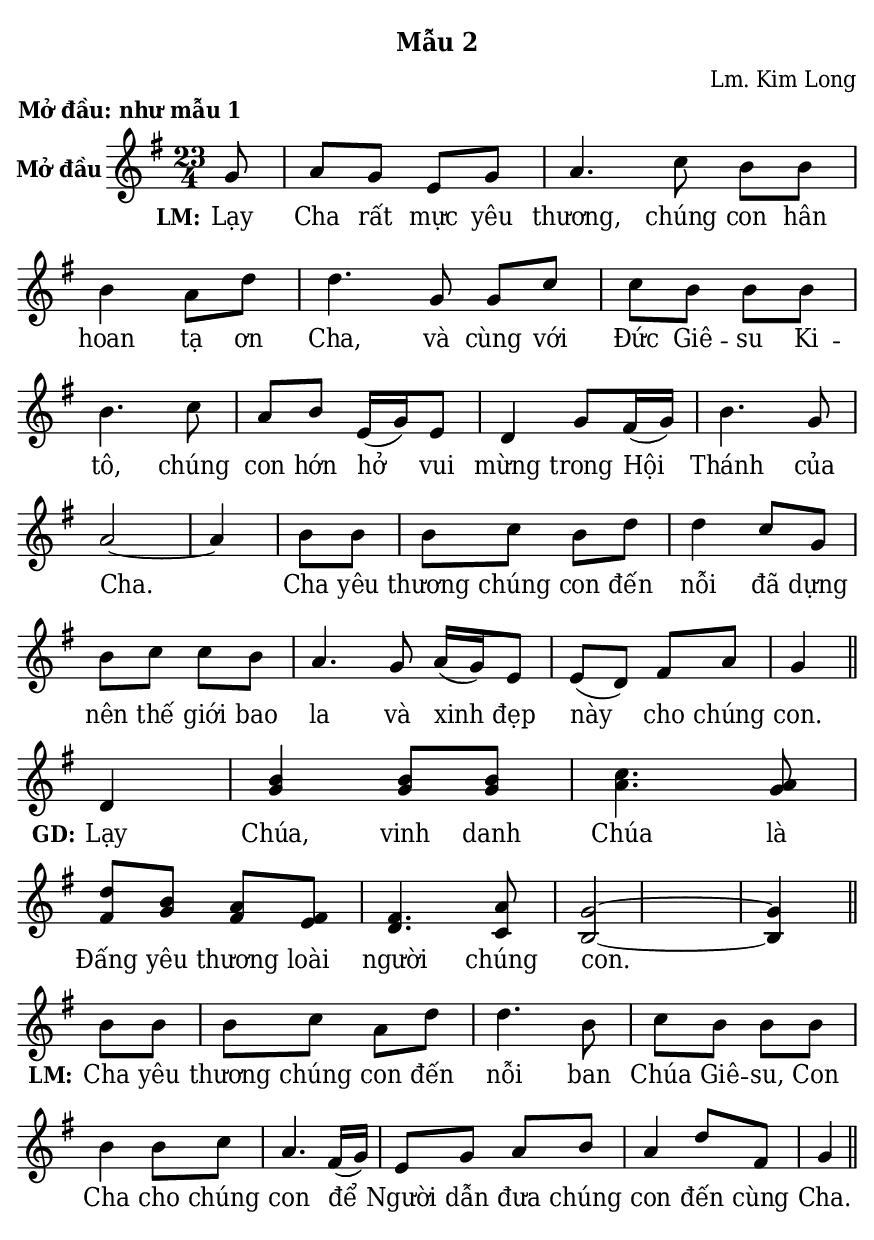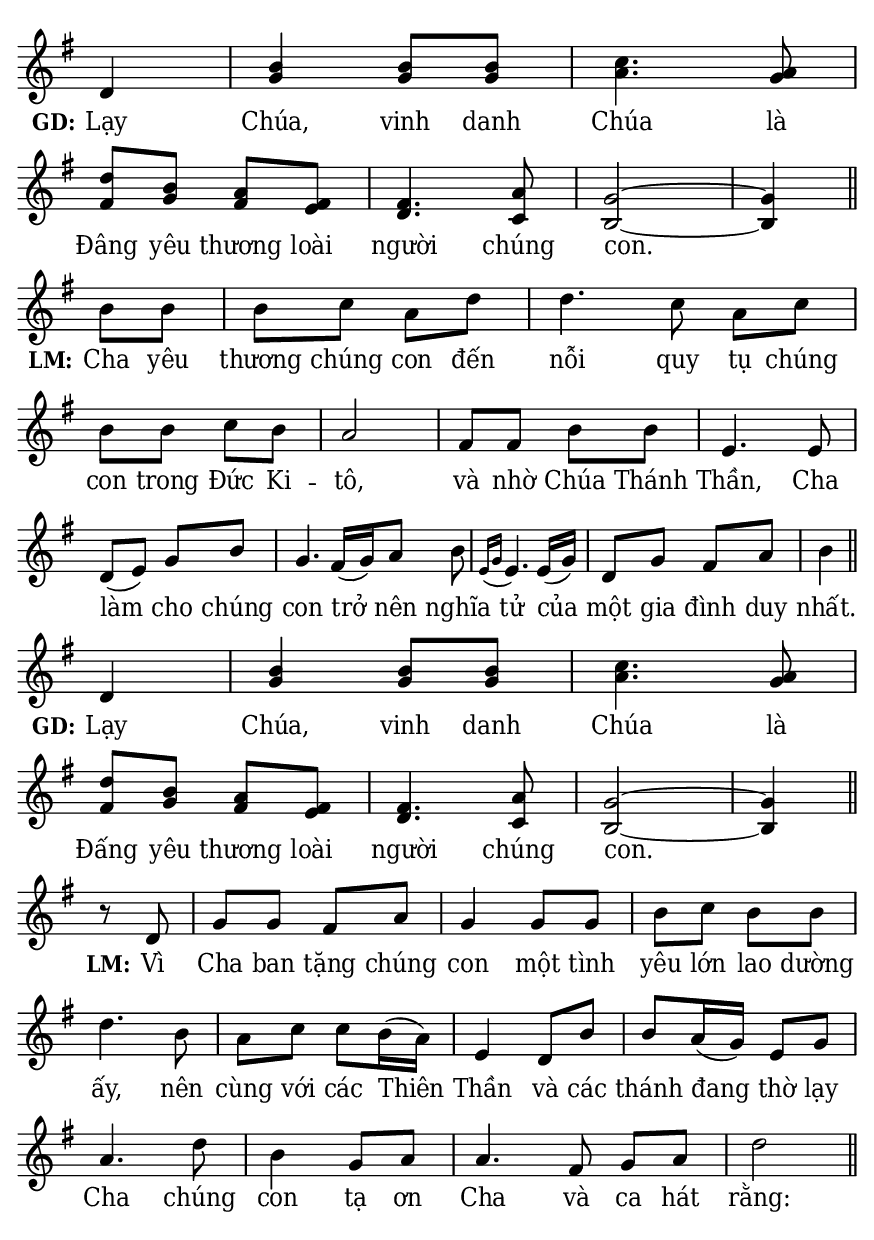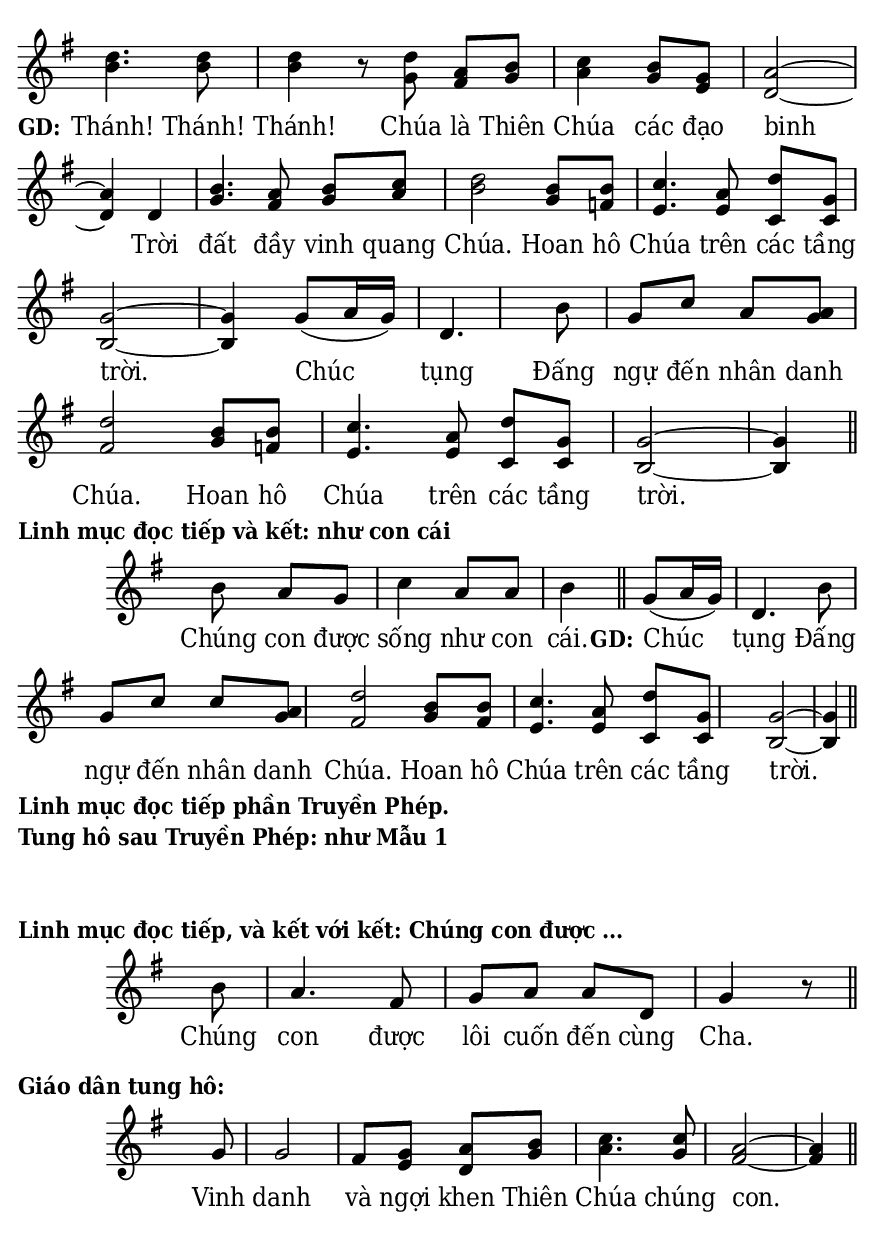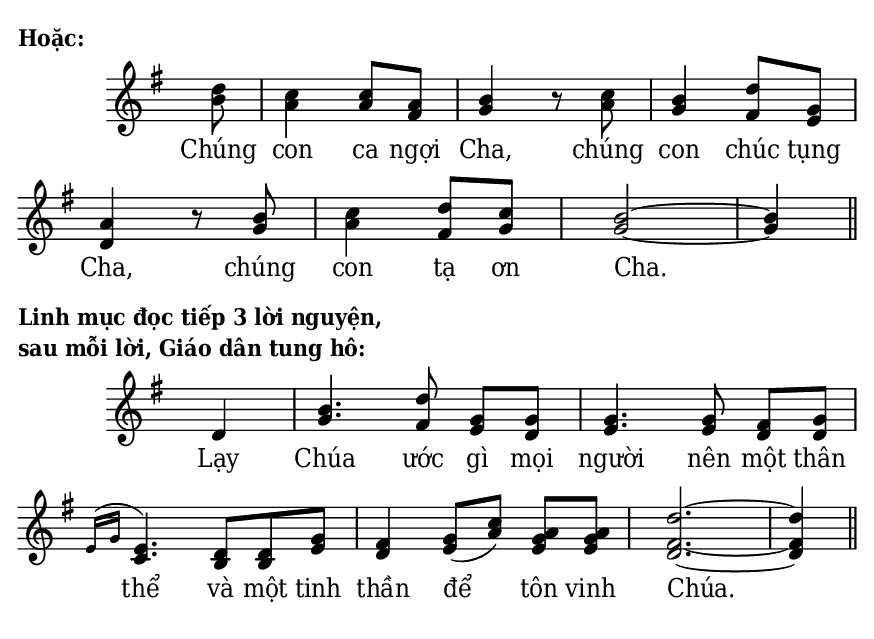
% Cài đặt chung
\version "2.22.1"
\include "english.ly"

\header {
  subsubtitle = \markup { \large \bold "Mẫu 2" }
  composer = "Lm. Kim Long"
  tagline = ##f
}

% Nhạc
nhacMauMot = \relative c'' {
  \key g \major
  \time 23/4
  \partial 8 g8 \bar "|"
  a8 [g] e [g] \bar "|"
  a4. c8 b [b] \bar "|"
  b4 a8 [d] \bar "|"
  d4. g,8 g [c] \bar "|"
  c [b] b [b] \bar "|"
  b4. c8 \bar "|"
  a [b] e,16 [(g) e8] \bar "|"
  d4 g8 [fs16 (g)] \bar "|"
  b4. g8 \bar "|"
  a2 ~ \bar "|"
  a4 b8 [b] \bar "|"
  b [c] b [d] \bar "|"
  d4 c8 [g] \bar "|"
  b [c] c [b] \bar "|"
  a4. g8 a16 [(g) e8] \bar "|"
  e ([d]) fs [a] \bar "|"
  g4 \bar "||" \break
  
  d4 \bar "|"
  <<
    {
      b'4 b8 [b] \bar "|"
      c4. a8 \bar "|"
      d [b] a [fs] \bar "|"
      fs4. a8 \bar "|"
      g2 ~ \bar "|"
      g4 \bar "||"
    }
    {
      g4 g8 [g]
      a4. g8
      fs g fs e
      d4. c8
      b2 ~
      b4
    }
  >>
  \break
  \oneVoice
  
  b'8 [b] \bar "|"
  b [c] a [d] \bar "|"
  d4. b8 \bar "|"
  c [b] b [b] \bar "|"
  b4 b8 [c] \bar "|"
  a4. fs16 ([g]) \bar "|"
  e8 [g] a [b] \bar "|"
  a4 d8 [fs,] \bar "|"
  g4 \bar "||" \break
  
  d4 \bar "|"
  <<
    {
      b'4 b8 [b] \bar "|"
      c4. a8 \bar "|"
      d [b] a [fs] \bar "|"
      fs4. a8 \bar "|"
      g2 ~ \bar "|"
      g4 \bar "||"
    }
    {
      g4 g8 [g]
      a4. g8
      fs g fs e
      d4. c8
      b2 ~
      b4
    }
  >>
  \break
  \oneVoice
  
  b'8 [b] \bar "|"
  b [c] a [d] \bar "|"
  d4. c8 a [c] \bar "|"
  b [b] c [b] \bar "|"
  a2 \bar "|"
  fs8 [fs] b [b] \bar "|"
  e,4. e8 \bar "|"
  d ([e]) g [b] \bar "|"
  g4. fs16 [(g) a8] b \bar "|"
  \slashedGrace { e,16 ([g]  } e4.) e16 ([g]) \bar "|"
  d8 [g] fs [a] \bar "|"
  b4 \bar "||" \break
  
  d,4 \bar "|"
  <<
    {
      b'4 b8 [b] \bar "|"
      c4. a8 \bar "|"
      d [b] a [fs] \bar "|"
      fs4. a8 \bar "|"
      g2 ~ \bar "|"
      g4 \bar "||"
    }
    {
      g4 g8 [g]
      a4. g8
      fs g fs e
      d4. c8
      b2 ~
      b4
    }
  >>
  \break
  \oneVoice
  
  r8 d \bar "|"
  g8 [g] fs [a] \bar "|"
  g4 g8 [g] \bar "|"
  b [c] b [b] \bar "|"
  d4. b8 \bar "|"
  a [c] c [b16 (a)] \bar "|"
  e4 d8 [b'] \bar "|"
  b [a16 (g)] e8 [g] \bar "|"
  a4. d8 \bar "|"
  b4 g8 [a] \bar "|"
  a4. fs8 g [a] \bar "|"
  d2 \bar "||" \break
  
  <<
    {
      d4. d8 \bar "|"
      d4 r8 d a [b] \bar "|"
      c4 b8 [g] \bar "|"
      a2 ~ \bar "|"
      a4 d, \bar "|"
      b'4. a8 b [c] \bar "|"
      d2 b8 [b] \bar "|"
      c4. a8 d [g,] \bar "|"
      g2 ~ \bar "|"
      g4 g8 ([a16 g]) \bar "|"
      d4. b'8 \bar "|"
      g [c] a [a] \bar "|"
      d2 b8 [b] \bar "|"
      c4. a8 d [g,] \bar "|"
      g2 ~ \bar "|"
      g4 \bar "||"
    }
    {
      b4. b8
      b4 r8 g fs g
      a4 g8 e
      d2 ~
      d4 \skip 4
      g4. fs8 g a
      b2 g8 f!
      e4. e8 c c
      b2 ~
      b4 \skip 4
      \skip 4. \skip 8
      \skip 8 \skip 8 \skip 8 g'8
      fs2 g8 f!
      e4. e8 c c
      b2 ~
      b4
    }
  >>
}

nhacMauHai = \relative c'' {
  \key g \major
  \time 2/4
  \partial 4. b8 a g |
  c4 a8 a |
  b4 \bar "||"
  g8 (a16 g) d4. b'8 |
  g c c
  <<
    {
      a |
      \time 3/4
      d2 b8 b |
      c4. a8 d [g,] |
      \time 2/4
      g2 ~ |
      g4 \bar "||"
    }
    {
      g8 |
      fs2 g8 fs |
      e4. e8 c c |
      b2 ~ |
      b4
    }
  >>
}

nhacMauBa = \relative c'' {
  \key g \major
  \time 2/4
  \partial 8 b8 |
  a4. fs8 |
  g a a d, |
  g4 r8 \bar "||"
}

nhacMauBon = \relative c'' {
  \key g \major
  \time 2/4
  \partial 8 g8 |
  g2 |
  fs8
  <<
    {
      g a b |
      c4. c8 |
      a2 ~ |
      a4 \bar "||"
    }
    {
      e8 d g |
      a4. g8 |
      fs2 ~ |
      fs4
    }
  >>
}

nhacMauNam = \relative c'' {
  \key g \major
  \time 2/4
  \partial 8
  <<
    {
      d8 |
      c4 c8 a |
      b4 r8 c |
      b4 d8 g, |
      a4 r8 b |
      a4 fs8 g |
      g2 ~ |
      g4 \bar "||"
    }
    {
      b8 |
      a4 a8 fs |
      g4 r8 a |
      g4 fs8 e |
      d4 r8 g |
      c4 d8 c |
      b2 ~ |
      b4
    }
  >>
}

nhacMauSau = \relative c' {
  \key g \major
  \time 3/4
  \partial 4 d4 |
  <<
    {
      b'4. d8 g, [g] |
      g4. g8 fs [g] |
      \slashedGrace { e16 ^(g } e4.) d8 d g |
      fs4 g8 (c) a [a] |
      d2. ~ |
      d4 \bar "||"
    }
    {
      g,4. fs8 e d |
      e4. e8 d d |
      c4. b8 b e |
      d4 e8 (a) <g e> <g e> |
      <fs d>2. ~ |
      <fs d>4
    }
  >>
}

% Lời
loiMauMot = \lyricmode {
  \set stanza = "LM:"
  Lạy Cha rất mực yêu thương, chúng con hân hoan tạ ơn Cha,
  và cùng với Đức Giê -- su Ki -- tô, chúng con hớn hở vui mừng
  trong Hội Thánh của Cha.
  Cha yêu thương chúng con đến nỗi đã dựng nên thế giới bao la
  và xinh đẹp này cho chúng con.
  \set stanza = "GD:"
  Lạy Chúa, vinh danh Chúa là Đấng yêu thương loài người chúng con.
  \set stanza = "LM:"
  Cha yêu thương chúng con đến nỗi ban Chúa Giê -- su,
  Con Cha cho chúng con để Người dẫn đưa chúng con đến cùng Cha.
  \set stanza = "GD:"
  Lạy Chúa, vinh danh Chúa là Đâng yêu thương loài người chúng con.
  \set stanza = "LM:"
  Cha yêu thương chúng con đến nỗi quy tụ chúng con
  trong Đức Ki -- tô, và nhờ Chúa Thánh Thần, Cha làm cho chúng con
  trở nên nghĩa tử của một gia đình duy nhất.
  \set stanza = "GD:"
  Lạy Chúa, vinh danh Chúa là Đấng yêu thương loài người chúng con.
  \set stanza = "LM:"
  Vì Cha ban tặng chúng con một tình yêu lớn lao dường ấy,
  nên cùng với các Thiên Thần và các thánh đang thờ lạy Cha
  chúng con tạ ơn Cha và ca hát rằng:
  \set stanza = "GD:"
  Thánh! Thánh! Thánh! Chúa là Thiên Chúa các đạo binh
  Trời đất đầy vinh quang Chúa. Hoan hô Chúa trên các tầng trời.
  Chúc tụng Đấng ngự đến nhân danh Chúa.
  Hoan hô Chúa trên các tầng trời.
}

loiMauHai = \lyricmode {
  Chúng con được sống như con cái.
  \set stanza = "GD:"
  Chúc tụng Đấng ngự đến nhân danh Chúa.
  Hoan hô Chúa trên các tầng trời.
}

loiMauBa = \lyricmode {
  Chúng con được lôi cuốn đến cùng Cha.
}

loiMauBon = \lyricmode {
  Vinh danh và ngợi khen Thiên Chúa chúng con.
}

loiMauNam = \lyricmode {
  Chúng con ca ngợi Cha, chúng con chúc tụng Cha,
  chúng con tạ ơn Cha.
}

loiMauSau = \lyricmode {
  Lạy Chúa ước gì mọi người nên một thân thể và một tinh thần
  để tôn vinh Chúa.
}

% Dàn trang
\paper {
  #(set-paper-size "a5")
  top-margin = 3\mm
  bottom-margin = 3\mm
  left-margin = 3\mm
  right-margin = 3\mm
  indent = #0
  #(define fonts
	 (make-pango-font-tree "Deja Vu Serif Condensed"
	 		       "Deja Vu Serif Condensed"
			       "Deja Vu Serif Condensed"
			       (/ 20 20)))
  print-page-number = ##f
}

\markup {
  \bold "Mở đầu: như mẫu 1"
}

\score {
  <<
    \new Staff \with {
      instrumentName = \markup { \bold "Mở đầu" }} <<
        \clef treble
        \new Voice = beSop {
          \nhacMauMot
        }
      \new Lyrics \lyricsto beSop \loiMauMot
    >>
  >>
  \layout {
    indent = 15
    \override Lyrics.LyricSpace.minimum-distance = #0.8
    \override Score.BarNumber.break-visibility = ##(#f #f #f)
    \override Score.SpacingSpanner.uniform-stretching = ##t
    \set Score.defaultBarType = ""
    \set Score.barAlways = ##t
    ragged-last = ##f
  }
}

\markup {
  %\vspace #2
  \bold "Linh mục đọc tiếp và kết: như con cái"
}

\score {
  <<
    \new Staff <<
        \clef treble
        \new Voice = beSop {
          \nhacMauHai
        }
      \new Lyrics \lyricsto beSop \loiMauHai
    >>
  >>
  \layout {
    indent = 15
    \override Staff.TimeSignature.transparent = ##t
    \override Lyrics.LyricSpace.minimum-distance = #0.7
    \override Score.BarNumber.break-visibility = ##(#f #f #f)
    \override Score.SpacingSpanner.uniform-stretching = ##t
    \override LyricHyphen.minimum-distance = #1.5
    ragged-last = ##f
  }
}

\markup {
  \column {
    %\vspace #2
    \line { \bold "Linh mục đọc tiếp phần Truyền Phép." }
    \line { \bold "Tung hô sau Truyền Phép: như Mẫu 1" }
    \vspace #2
    \line { \bold "Linh mục đọc tiếp, và kết với kết: Chúng con được ..." }
  }
}

\score {
  <<
    \new Staff <<
        \clef treble
        \new Voice = beSop {
          \nhacMauBa
        }
      \new Lyrics \lyricsto beSop \loiMauBa
    >>
  >>
  \layout {
    indent = 15
    \override Staff.TimeSignature.transparent = ##t
    \override Lyrics.LyricSpace.minimum-distance = #0.7
    \override Score.BarNumber.break-visibility = ##(#f #f #f)
    \override Score.SpacingSpanner.uniform-stretching = ##t
    ragged-last = ##f
  }
}

\markup {
  %\vspace #2
  \bold "Giáo dân tung hô:"
}

\score {
  <<
    \new Staff <<
        \clef treble
        \new Voice = beSop {
          \nhacMauBon
        }
      \new Lyrics \lyricsto beSop \loiMauBon
    >>
  >>
  \layout {
    indent = 15
    \override Staff.TimeSignature.transparent = ##t
    \override Lyrics.LyricSpace.minimum-distance = #0.7
    \override Score.BarNumber.break-visibility = ##(#f #f #f)
    \override Score.SpacingSpanner.uniform-stretching = ##t
    ragged-last = ##f
  }
}

\pageBreak

\markup {
  \bold "Hoặc:"
}

\score {
  <<
    \new Staff <<
        \clef treble
        \new Voice = beSop {
          \nhacMauNam
        }
      \new Lyrics \lyricsto beSop \loiMauNam
    >>
  >>
  \layout {
    indent = 15
    \override Staff.TimeSignature.transparent = ##t
    \override Lyrics.LyricSpace.minimum-distance = #0.7
    \override Score.BarNumber.break-visibility = ##(#f #f #f)
    \override Score.SpacingSpanner.uniform-stretching = ##t
    ragged-last = ##f
  }
}

\markup {
  \column {
    %\vspace #2
    \line { \bold "Linh mục đọc tiếp 3 lời nguyện," }
    \line { \bold "sau mỗi lời, Giáo dân tung hô:" }
  }
}

\score {
  <<
    \new Staff <<
        \clef treble
        \new Voice = beSop {
          \nhacMauSau
        }
      \new Lyrics \lyricsto beSop \loiMauSau
    >>
  >>
  \layout {
    indent = 15
    \override Staff.TimeSignature.transparent = ##t
    \override Lyrics.LyricSpace.minimum-distance = #0.7
    \override Score.BarNumber.break-visibility = ##(#f #f #f)
    \override Score.SpacingSpanner.uniform-stretching = ##t
    ragged-last = ##f
  }
}
